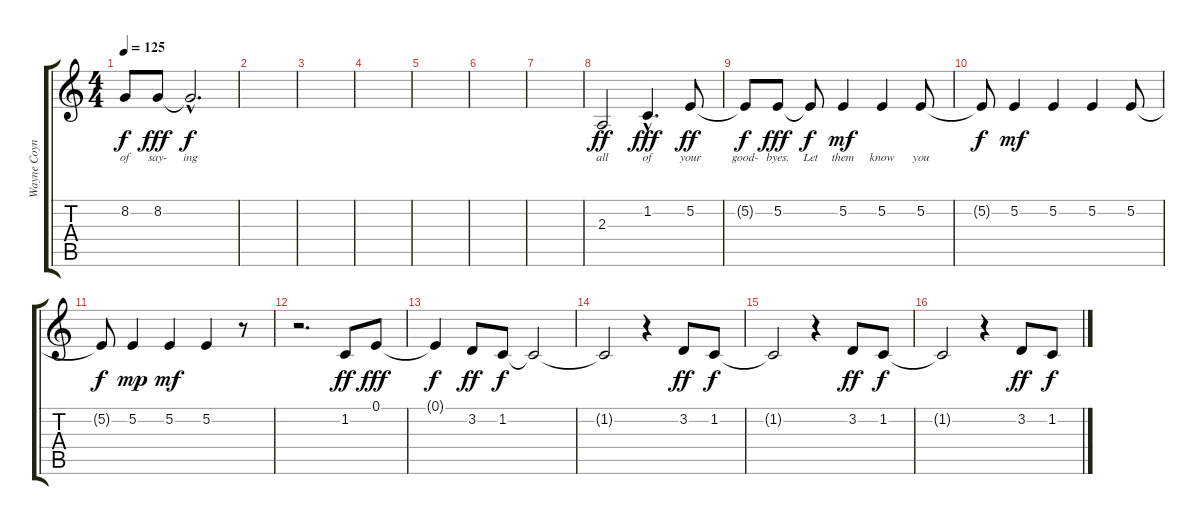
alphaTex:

\track ("Wayne Coyne (Lead Vocal)" "Wayne Coyn") {instrument sopranosax}
\staff {score tabs}
\tuning (E4 B3 G3 D3 A2 E2) {hide}
\ts (4 4)
\tempo 125
\clef g2
\ks c
8.2{t}.8{lyrics (0 "of") lyrics (1 "") lyrics (2 "") lyrics (3 "") lyrics (4 "") dy f} 8.2.8{lyrics (0 "say-") lyrics (1 "") lyrics (2 "") lyrics (3 "") lyrics (4 "") dy fff} 8.2{hac t}.2{d lyrics (0 "ing") lyrics (1 "") lyrics (2 "") lyrics (3 "") lyrics (4 "") dy f} |
|
|
|
|
|
|
2.3.2{lyrics (0 "all") lyrics (1 "") lyrics (2 "") lyrics (3 "") lyrics (4 "") dy ff} 1.2{hac}.4{d lyrics (0 "of") lyrics (1 "") lyrics (2 "") lyrics (3 "") lyrics (4 "") dy fff} 5.2.8{lyrics (0 "your") lyrics (1 "") lyrics (2 "") lyrics (3 "") lyrics (4 "") dy ff} |
5.2{t}.8{lyrics (0 "good-") lyrics (1 "") lyrics (2 "") lyrics (3 "") lyrics (4 "") dy f} 5.2.8{lyrics (0 "byes.") lyrics (1 "") lyrics (2 "") lyrics (3 "") lyrics (4 "") dy fff} 5.2{t}.8{lyrics (0 "Let") lyrics (1 "") lyrics (2 "") lyrics (3 "") lyrics (4 "") dy f} 5.2.4{lyrics (0 "them") lyrics (1 "") lyrics (2 "") lyrics (3 "") lyrics (4 "") dy mf} 5.2.4{lyrics (0 "know") lyrics (1 "") lyrics (2 "") lyrics (3 "") lyrics (4 "")} 5.2.8{lyrics (0 "you") lyrics (1 "") lyrics (2 "") lyrics (3 "") lyrics (4 "")} |
5.2{t}.8{dy f} 5.2.4{dy mf} 5.2.4 5.2.4 5.2.8 |
5.2{t}.8{dy f} 5.2.4{dy mp} 5.2.4{dy mf} 5.2.4 r.8 |
r.2{d} 1.2.8{dy ff} 0.1.8{dy fff} |
0.1{t}.4{dy f} 3.2.8{dy ff} 1.2.8{dy f} 1.2{t}.2 |
1.2{t}.2 r.4 3.2.8{dy ff} 1.2.8{dy f} |
1.2{t}.2 r.4 3.2.8{dy ff} 1.2.8{dy f} |
1.2{t}.2 r.4 3.2.8{dy ff} 1.2.8{dy f}
